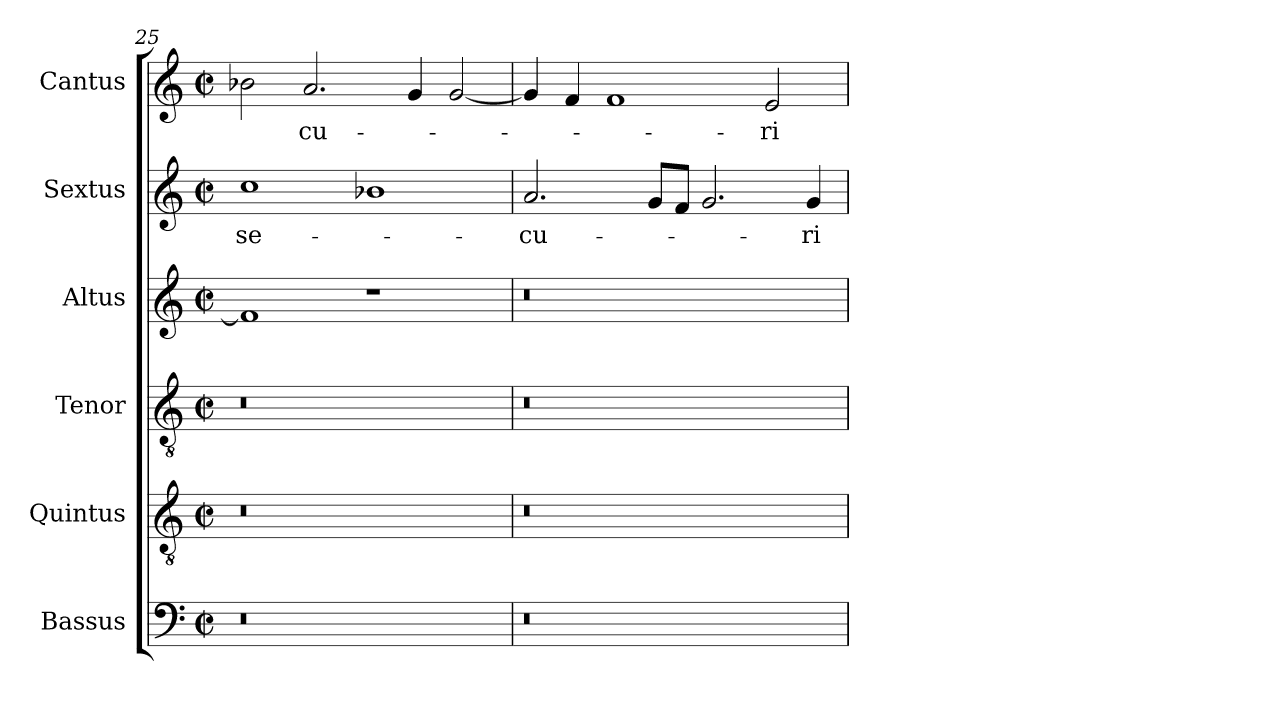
**kern	**kern	**kern	**kern	**kern	**text	**kern	**text
*part6	*part5	*part4	*part3	*part2	*part2	*part1	*part1
*staff6	*staff5	*staff4	*staff3	*staff2	*staff2	*staff1	*staff1
*I"Bassus	*I"Quintus	*I"Tenor	*I"Altus	*I"Sextus	*	*I"Cantus	*
!!LO:LB:g=z
*clefF4	*clefGv2	*clefGv2	*clefG2	*clefG2	*	*clefG2	*
*M2/2	*M2/2	*M2/2	*M2/2	*M2/2	*	*M2/2	*
*met(c|)	*met(c|)	*met(c|)	*met(c|)	*met(c|)	*	*met(c|)	*
=25	=25	=25	=25	=25	=25	=25	=25
!	!	!	!	!	!LO:LY:b:cj	!	!
0r	0r	0r	1f]	1cc	se-	2b-X\	.
!	!	!	!	!	!	!	!LO:LY:b:cj
.	.	.	.	.	.	2.a/	cu-
.	.	.	1r	1b-X	.	.	.
.	.	.	.	.	.	4g/	.
.	.	.	.	.	.	[<2g/	.
=26	=26	=26	=26	=26	=26	=26	=26
!	!	!	!	!	!LO:LY:b:cj	!	!
0r	0r	0r	0r	2.a/	-cu-	4g/]	.
.	.	.	.	.	.	4f/	.
.	.	.	.	.	.	1f	.
.	.	.	.	8g/L	.	.	.
.	.	.	.	8f/J	.	.	.
.	.	.	.	2.g/	.	.	.
!	!	!	!	!	!	!	!LO:LY:b:cj
.	.	.	.	.	.	2e/	-ri-
!	!	!	!	!	!LO:LY:b:cj	!	!
.	.	.	.	4g/	-ri-	.	.
=	=	=	=	=	=	=	=
*-	*-	*-	*-	*-	*-	*-	*-
